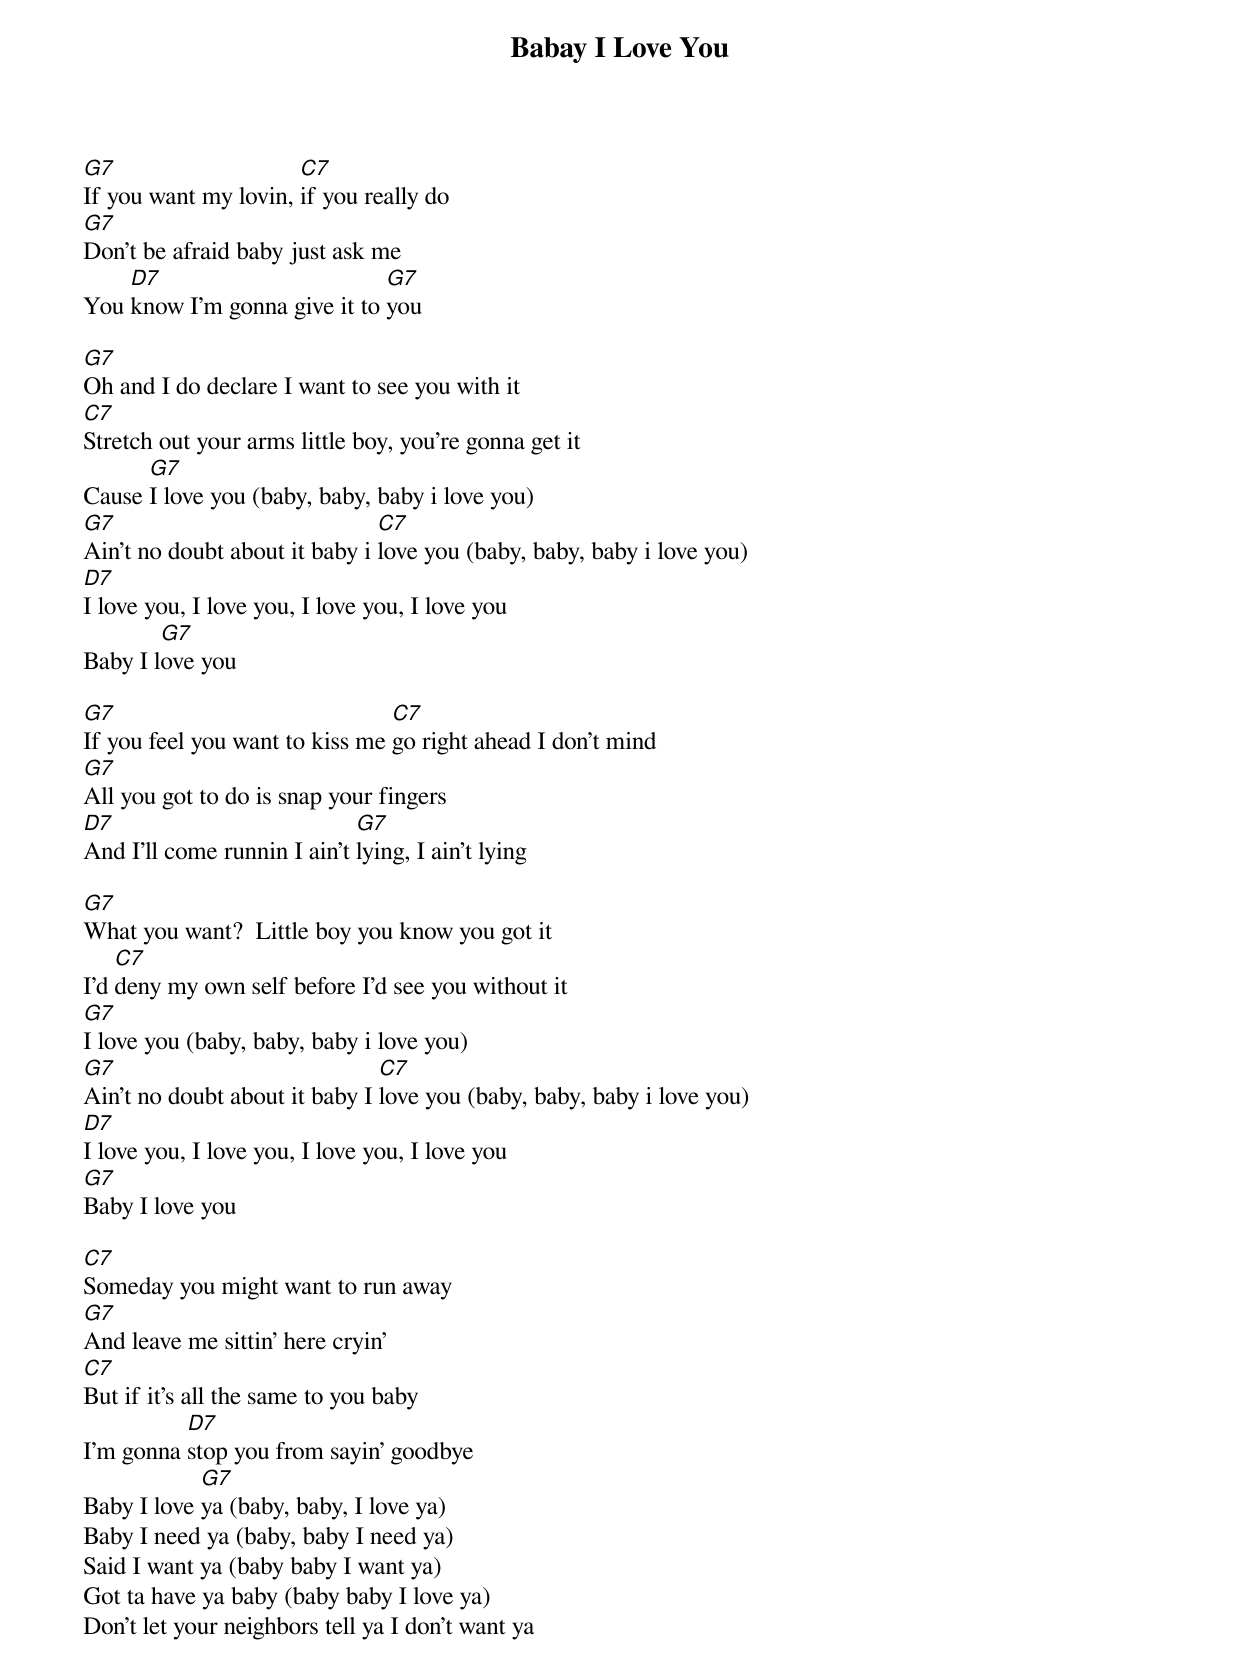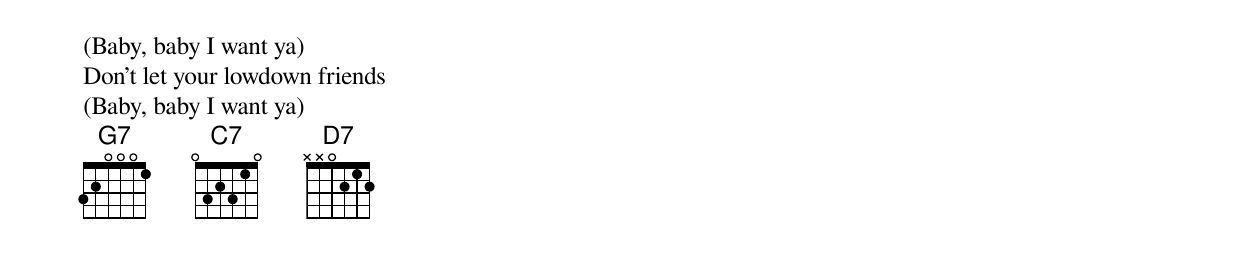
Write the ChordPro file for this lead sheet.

{title: Babay I Love You}
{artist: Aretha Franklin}
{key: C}
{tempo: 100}


[G7]If you want my lovin, [C7]if you really do
[G7]Don't be afraid baby just ask me
You [D7]know I'm gonna give it to [G7]you

[G7]Oh and I do declare I want to see you with it
[C7]Stretch out your arms little boy, you're gonna get it
Cause [G7]I love you (baby, baby, baby i love you)
[G7]Ain't no doubt about it baby i [C7]love you (baby, baby, baby i love you)
[D7]I love you, I love you, I love you, I love you
Baby I l[G7]ove you

[G7]If you feel you want to kiss me [C7]go right ahead I don't mind
[G7]All you got to do is snap your fingers
[D7]And I'll come runnin I ain't [G7]lying, I ain't lying

[G7]What you want?  Little boy you know you got it
I'd [C7]deny my own self before I'd see you without it
[G7]I love you (baby, baby, baby i love you)
[G7]Ain't no doubt about it baby I [C7]love you (baby, baby, baby i love you)
[D7]I love you, I love you, I love you, I love you
[G7]Baby I love you

[C7]Someday you might want to run away
[G7]And leave me sittin' here cryin'
[C7]But if it's all the same to you baby
I'm gonna [D7]stop you from sayin' goodbye
Baby I love [G7]ya (baby, baby, I love ya)
Baby I need ya (baby, baby I need ya)
Said I want ya (baby baby I want ya)
Got ta have ya baby (baby baby I love ya)
Don't let your neighbors tell ya I don't want ya
(Baby, baby I want ya)
Don't let your lowdown friends
(Baby, baby I want ya)
